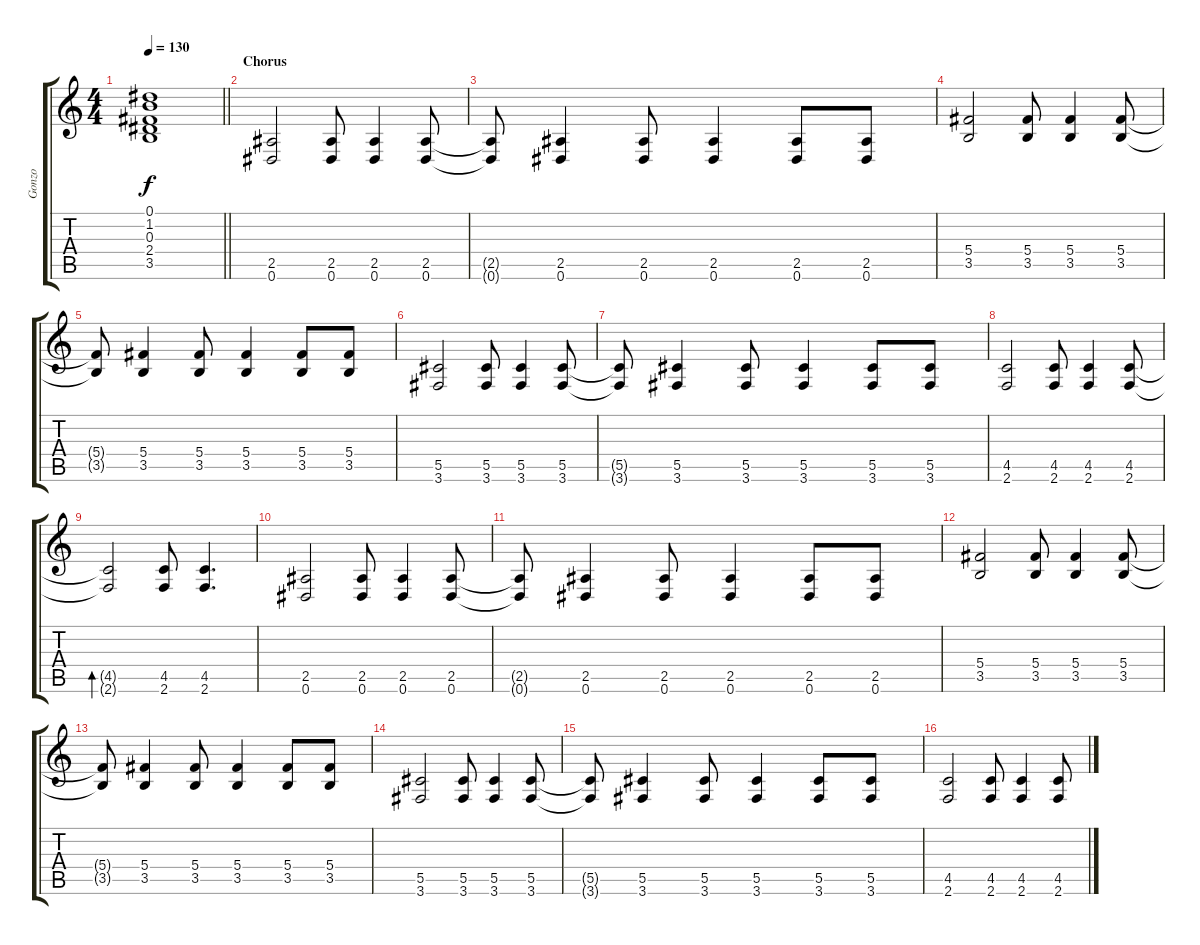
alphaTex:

\track ("Gonzo" "Gonzo") {instrument acousticguitarsteel}
\staff {score tabs}
\tuning (Eb4 Bb3 Gb3 Db3 Ab2 Eb2) {hide}
\ts (4 4)
\tempo 130
\clef g2
\barLineRight lightlight
\ks c
(0.1{t} 1.2{t} 0.3{t} 2.4{t} 3.5{t}).1{dy f} |
\section ("" "Chorus")
(2.5 0.6).2{instrument distortionguitar} (2.5 0.6).8 (2.5 0.6).4 (2.5 0.6).8 |
(2.5{t} 0.6{t}).8 (2.5 0.6).4 (2.5 0.6).8 (2.5 0.6).4 (2.5 0.6).8 (2.5 0.6).8 |
(5.4 3.5).2 (5.4 3.5).8 (5.4 3.5).4 (5.4 3.5).8 |
(5.4{t} 3.5{t}).8 (5.4 3.5).4 (5.4 3.5).8 (5.4 3.5).4 (5.4 3.5).8 (5.4 3.5).8 |
(5.5 3.6).2 (5.5 3.6).8 (5.5 3.6).4 (5.5 3.6).8 |
(5.5{t} 3.6{t}).8 (5.5 3.6).4 (5.5 3.6).8 (5.5 3.6).4 (5.5 3.6).8 (5.5 3.6).8 |
(4.5 2.6).2 (4.5 2.6).8 (4.5 2.6).4 (4.5 2.6).8 |
(4.5{t} 2.6{t}).2{bd 60} (4.5 2.6).8 (4.5 2.6).4{d} |
(2.5 0.6).2 (2.5 0.6).8 (2.5 0.6).4 (2.5 0.6).8 |
(2.5{t} 0.6{t}).8 (2.5 0.6).4 (2.5 0.6).8 (2.5 0.6).4 (2.5 0.6).8 (2.5 0.6).8 |
(5.4 3.5).2 (5.4 3.5).8 (5.4 3.5).4 (5.4 3.5).8 |
(5.4{t} 3.5{t}).8 (5.4 3.5).4 (5.4 3.5).8 (5.4 3.5).4 (5.4 3.5).8 (5.4 3.5).8 |
(5.5 3.6).2 (5.5 3.6).8 (5.5 3.6).4 (5.5 3.6).8 |
(5.5{t} 3.6{t}).8 (5.5 3.6).4 (5.5 3.6).8 (5.5 3.6).4 (5.5 3.6).8 (5.5 3.6).8 |
(4.5 2.6).2 (4.5 2.6).8 (4.5 2.6).4 (4.5 2.6).8
